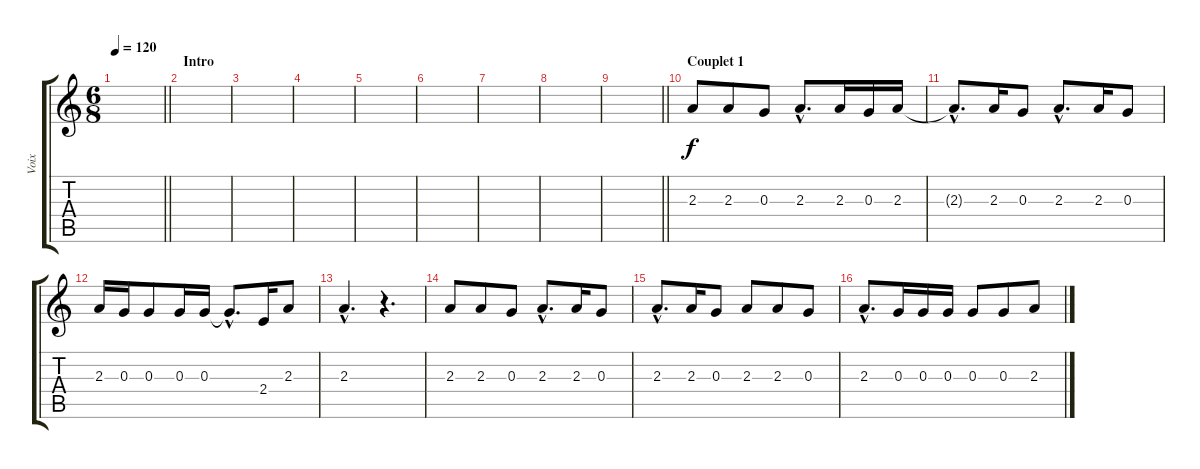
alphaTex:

\track ("Voix" "Voix") {instrument electricguitarjazz}
\staff {score tabs}
\tuning (E4 B3 G3 D3 A2 E2) {hide}
\ts (6 8)
\tempo 120
\clef g2
\barLineRight lightlight
\ks c
|
\section ("" "Intro")
|
|
|
|
|
|
|
\barLineRight lightlight
|
\section ("" "Couplet 1")
2.3.8 2.3.8 0.3.8 2.3{hac}.8{d} 2.3.16 0.3.16 2.3.16 |
2.3{hac t}.8{d} 2.3.16 0.3.8 2.3{hac}.8{d} 2.3.16 0.3.8 |
2.3.16 0.3.16 0.3.8 0.3.16 0.3.16 0.3{hac t}.8{d} 2.4.16 2.3.8 |
2.3{hac}.4{d} r.4{d} |
2.3.8 2.3.8 0.3.8 2.3{hac}.8{d} 2.3.16 0.3.8 |
2.3{hac}.8{d} 2.3.16 0.3.8 2.3.8 2.3.8 0.3.8 |
2.3{hac}.8{d} 0.3.16 0.3.16 0.3.16 0.3.8 0.3.8 2.3.8
